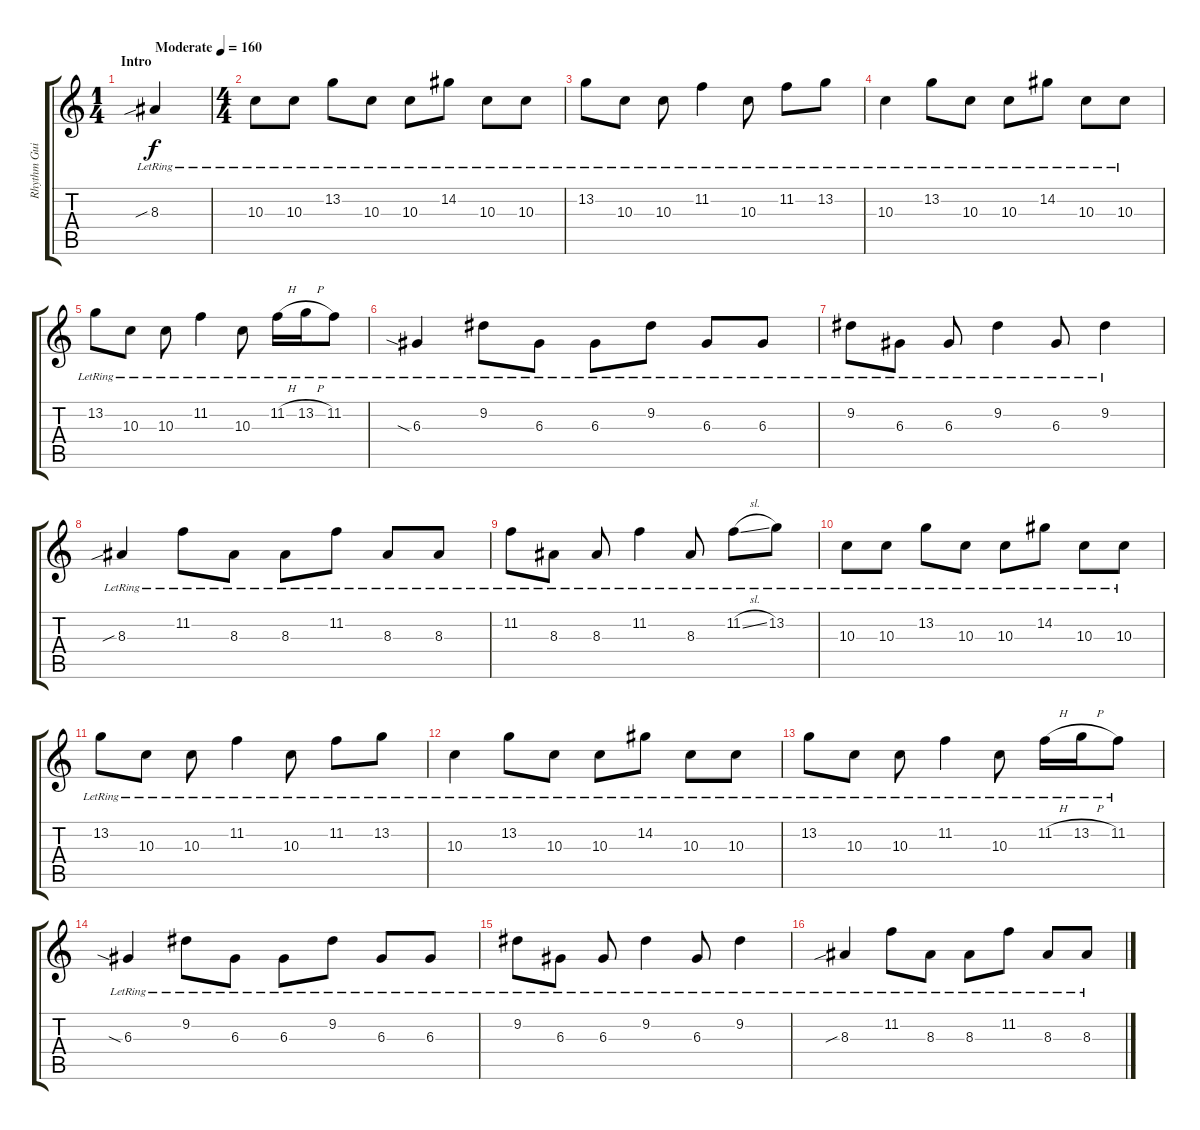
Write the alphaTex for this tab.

\track ("Rhythm Guitar" "Rhythm Gui") {instrument electricguitarclean}
\staff {score tabs}
\tuning (B3 Gb3 D3 A2 E2 B1) {hide}
\ts (1 4)
\section ("" "Intro")
\tempo (160 "Moderate")
\clef g2
\ks c
8.3{sib lr}.4{dy f instrument electricguitarclean} |
\ts (4 4)
10.3{lr}.8 10.3{lr}.8 13.2{lr}.8 10.3{lr}.8 10.3{lr}.8 14.2{lr}.8 10.3{lr}.8 10.3{lr}.8 |
13.2{lr}.8 10.3{lr}.8 10.3{lr}.8 11.2{lr}.4 10.3{lr}.8 11.2{lr}.8 13.2{lr}.8 |
10.3{lr}.4 13.2{lr}.8 10.3{lr}.8 10.3{lr}.8 14.2{lr}.8 10.3{lr}.8 10.3{lr}.8 |
13.2{lr}.8 10.3{lr}.8 10.3{lr}.8 11.2{lr}.4 10.3{lr}.8 11.2{h lr}.16 13.2{h lr}.16 11.2{lr}.8 |
6.3{sia lr}.4 9.2{lr}.8 6.3{lr}.8 6.3{lr}.8 9.2{lr}.8 6.3{lr}.8 6.3{lr}.8 |
9.2{lr}.8 6.3{lr}.8 6.3{lr}.8 9.2{lr}.4 6.3{lr}.8 9.2{lr}.4 |
8.3{sib lr}.4 11.2{lr}.8 8.3{lr}.8 8.3{lr}.8 11.2{lr}.8 8.3{lr}.8 8.3{lr}.8 |
11.2{lr}.8 8.3{lr}.8 8.3{lr}.8 11.2{lr}.4 8.3{lr}.8 11.2{sl lr}.8 13.2{lr}.8 |
10.3{lr}.8 10.3{lr}.8 13.2{lr}.8 10.3{lr}.8 10.3{lr}.8 14.2{lr}.8 10.3{lr}.8 10.3{lr}.8 |
13.2{lr}.8 10.3{lr}.8 10.3{lr}.8 11.2{lr}.4 10.3{lr}.8 11.2{lr}.8 13.2{lr}.8 |
10.3{lr}.4 13.2{lr}.8 10.3{lr}.8 10.3{lr}.8 14.2{lr}.8 10.3{lr}.8 10.3{lr}.8 |
13.2{lr}.8 10.3{lr}.8 10.3{lr}.8 11.2{lr}.4 10.3{lr}.8 11.2{h lr}.16 13.2{h lr}.16 11.2{lr}.8 |
6.3{sia lr}.4 9.2{lr}.8 6.3{lr}.8 6.3{lr}.8 9.2{lr}.8 6.3{lr}.8 6.3{lr}.8 |
9.2{lr}.8 6.3{lr}.8 6.3{lr}.8 9.2{lr}.4 6.3{lr}.8 9.2{lr}.4 |
8.3{sib lr}.4 11.2{lr}.8 8.3{lr}.8 8.3{lr}.8 11.2{lr}.8 8.3{lr}.8 8.3{lr}.8
